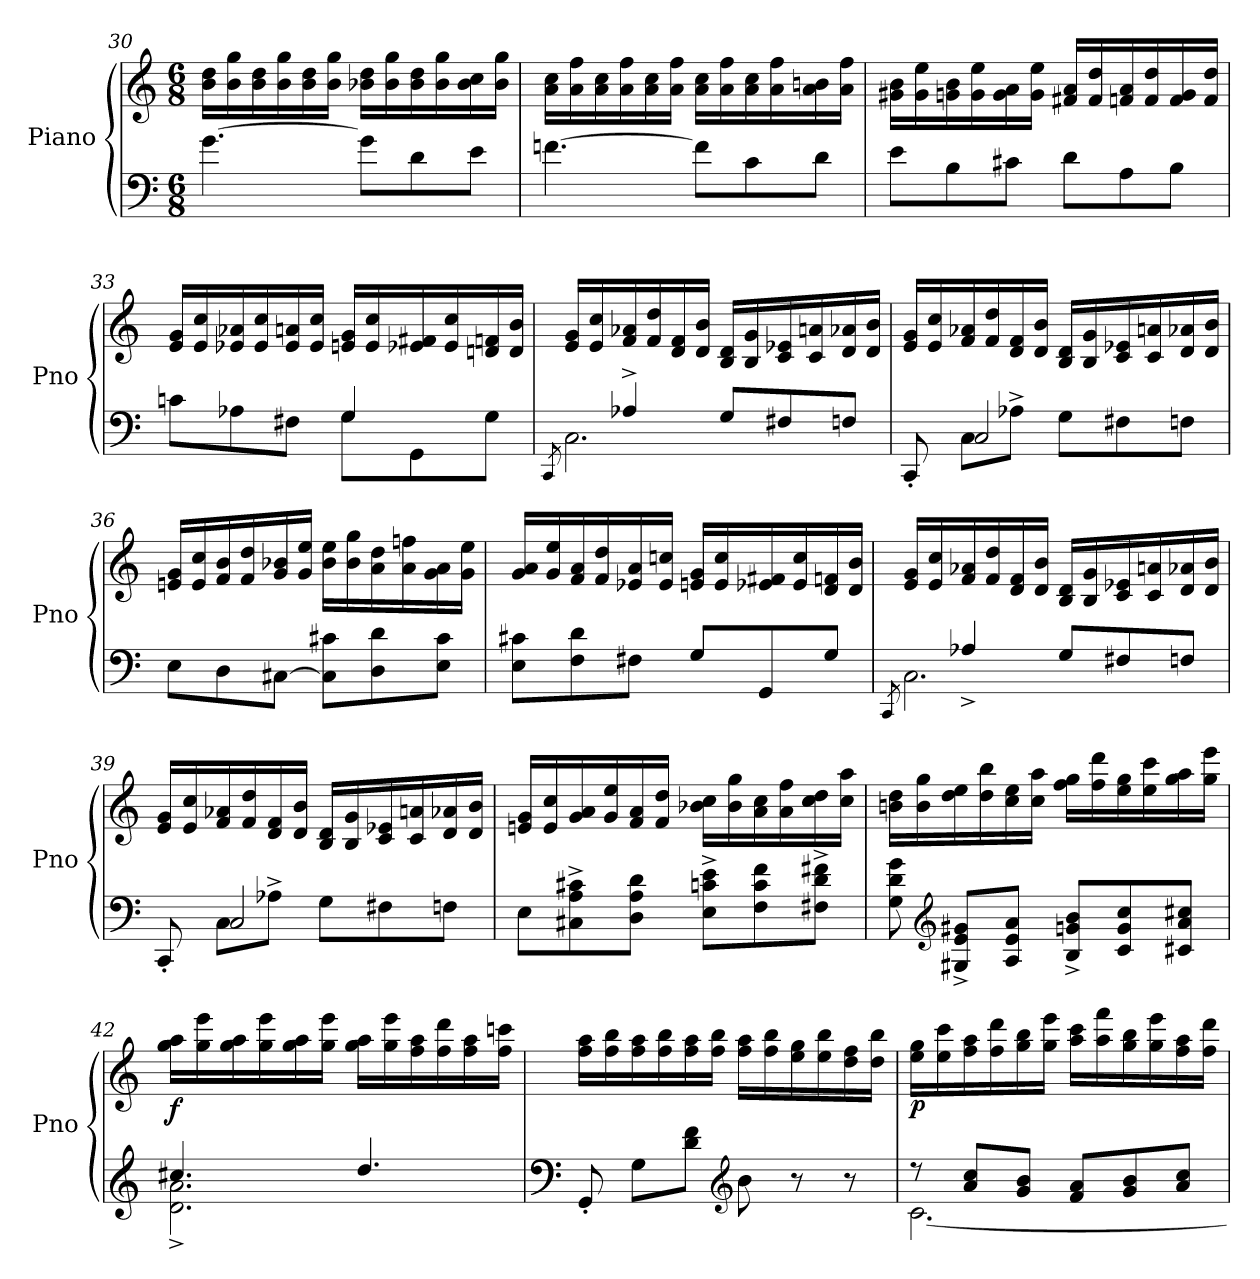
**kern	**kern	**dynam
*part1	*part1	*part1
*staff2	*staff1	*staff1/2
*I"Piano	*	*
*I'Pno	*	*
!!LO:LB:g=z
*clefF4	*clefG2	*
*k[]	*k[]	*
*M6/8	*M6/8	*
=30	=30	=30
[4.g\	16b\ 16dd\LL	.
.	16b\ 16gg\	.
.	16b\ 16dd\	.
.	16b\ 16gg\	.
.	16b\ 16dd\	.
.	16b\ 16gg\JJ	.
8g\L]	16b-X\ 16dd\LL	.
.	16b-\ 16gg\	.
8d\	16b-\ 16dd\	.
.	16b-\ 16gg\	.
8e\J	16b-\ 16cc\	.
.	16b-\ 16gg\JJ	.
=31	=31	=31
[4.fn\	16a\ 16cc\LL	.
.	16a\ 16ff\	.
.	16a\ 16cc\	.
.	16a\ 16ff\	.
.	16a\ 16cc\	.
.	16a\ 16ff\JJ	.
8f\L]	16a\ 16cc\LL	.
.	16a\ 16ff\	.
8c\	16a\ 16cc\	.
.	16a\ 16ff\	.
8d\J	16a\ 16bn\	.
.	16a\ 16ff\JJ	.
=32	=32	=32
8e\L	16g#X\ 16b\LL	.
.	16g#\ 16ee\	.
8B\	16gn\ 16b\	.
.	16g\ 16ee\	.
8c#X\J	16g\ 16a\	.
.	16g\ 16ee\JJ	.
8d\L	16f#X/ 16a/LL	.
.	16f#/ 16dd/	.
8A\	16fn/ 16a/	.
.	16f/ 16dd/	.
8B\J	16f/ 16g/	.
.	16f/ 16dd/JJ	.
!!LO:LB:g=z
=33	=33	=33
*^	*	*
8cn\L	4.ryy	16e/ 16g/LL	.
.	.	16e/ 16cc/	.
8A-X\	.	16e-X/ 16a-X/	.
.	.	16e-/ 16cc/	.
8F#X\J	.	16e-/ 16an/	.
.	.	16e-/ 16cc/JJ	.
8G\L	4G/	16en/ 16g/LL	.
.	.	16e/ 16cc/	.
8GG\	.	16e-X/ 16f#X/	.
.	.	16e-/ 16cc/	.
8G\J	8ryy	16dn/ 16fn/	.
.	.	16d/ 16b/JJ	.
=34	=34	=34	=34
.	8qCC/	.	.
8ryy	2.C\	16e/ 16g/LL	.
.	.	16e/ 16cc/	.
4A-X^/	.	16f/ 16a-X/	.
.	.	16f/ 16dd/	.
.	.	16d/ 16f/	.
.	.	16d/ 16b/JJ	.
8G/L	.	16B/ 16d/LL	.
.	.	16B/ 16g/	.
8F#X/	.	16c/ 16e-X/	.
.	.	16c/ 16an/	.
8Fn/J	.	16d/ 16a-X/	.
.	.	16d/ 16b/JJ	.
!!LO:LB:g=z
=35	=35	=35	=35
8CC'/	8ryy	16e/ 16g/LL	.
.	.	16e/ 16cc/	.
8C\L	2C/	16f/ 16a-X/	.
.	.	16f/ 16dd/	.
8A-X^\J	.	16d/ 16f/	.
.	.	16d/ 16b/JJ	.
8G\L	.	16B/ 16d/LL	.
.	.	16B/ 16g/	.
8F#X\	.	16c/ 16e-X/	.
.	.	16c/ 16an/	.
8Fn\J	8ryy	16d/ 16a-X/	.
.	.	16d/ 16b/JJ	.
*v	*v	*	*
=36	=36	=36
8E\L	16en/ 16g/LL	.
.	16e/ 16cc/	.
8D\	16f/ 16b/	.
.	16f/ 16dd/	.
[8C#X\J	16g/ 16b-X/	.
.	16g/ 16ee/JJ	.
8C#\] 8c#X\L	16b-\ 16ee\LL	.
.	16b-\ 16gg\	.
8D\ 8d\	16a\ 16dd\	.
.	16a\ 16ffn\	.
8E\ 8c#\J	16g\ 16a\	.
.	16g\ 16ee\JJ	.
=37	=37	=37
8E\ 8c#X\L	16g/ 16a/LL	.
.	16g/ 16ee/	.
8F\ 8d\	16f/ 16a/	.
.	16f/ 16dd/	.
8F#X\J	16e-X/ 16a/	.
.	16e-/ 16ccn/JJ	.
8G/L	16en/ 16g/LL	.
.	16e/ 16cc/	.
8GG/	16e-X/ 16f#X/	.
.	16e-/ 16cc/	.
8G/J	16d/ 16fn/	.
.	16d/ 16b/JJ	.
!!LO:LB:g=z
=38	=38	=38
8qCC/	.	.
*^	*	*
2.C\	8ryy	16e/ 16g/LL	.
.	.	16e/ 16cc/	.
.	4A-X^/	16f/ 16a-X/	.
.	.	16f/ 16dd/	.
.	.	16d/ 16f/	.
.	.	16d/ 16b/JJ	.
.	8G/L	16B/ 16d/LL	.
.	.	16B/ 16g/	.
.	8F#X/	16c/ 16e-X/	.
.	.	16c/ 16an/	.
.	8Fn/J	16d/ 16a-X/	.
.	.	16d/ 16b/JJ	.
=39	=39	=39	=39
8CC'/	8ryy	16e/ 16g/LL	.
.	.	16e/ 16cc/	.
8C\L	2C/	16f/ 16a-X/	.
.	.	16f/ 16dd/	.
8A-X^\J	.	16d/ 16f/	.
.	.	16d/ 16b/JJ	.
8G\L	.	16B/ 16d/LL	.
.	.	16B/ 16g/	.
8F#X\	.	16c/ 16e-X/	.
.	.	16c/ 16an/	.
8Fn\J	8ryy	16d/ 16a-X/	.
.	.	16d/ 16b/JJ	.
*v	*v	*	*
=40	=40	=40
8E\L	16en/ 16g/LL	.
.	16e/ 16cc/	.
8C#X\^ 8A\^ 8c#X\^	16g/ 16a/	.
.	16g/ 16ee/	.
8D\ 8A\ 8d\J	16f/ 16a/	.
.	16f/ 16dd/JJ	.
8E\^ 8cn\^ 8e\^L	16b-X\ 16cc\LL	.
.	16b-\ 16gg\	.
8F\ 8c\ 8f\	16a\ 16cc\	.
.	16a\ 16ff\	.
8F#X\^ 8d\^ 8f#X\^J	16cc\ 16dd\	.
.	16cc\ 16aa\JJ	.
!!LO:LB:g=z
=41	=41	=41
8G\ 8d\ 8g\	16bn\ 16dd\LL	.
.	16b\ 16gg\	.
*clefG2	*	*
8G#X/^ 8e/^ 8g#X/^L	16dd\ 16ee\	.
.	16dd\ 16bb\	.
8A/ 8e/ 8a/J	16cc\ 16ee\	.
.	16cc\ 16aa\JJ	.
8B/^ 8gn/^ 8b/^L	16ff\ 16gg\LL	.
.	16ff\ 16ddd\	.
8c/ 8g/ 8cc/	16ee\ 16gg\	.
.	16ee\ 16ccc\	.
8c#X/ 8a/ 8cc#X/J	16gg\ 16aa\	.
.	16gg\ 16eee\JJ	.
=42	=42	=42
*^	*	*
!	!	!	!LO:DY:b
4.cc#X/	2.d\^ 2.a\^	16gg\ 16aa\LL	f
.	.	16gg\ 16eee\	.
.	.	16gg\ 16aa\	.
.	.	16gg\ 16eee\	.
.	.	16gg\ 16aa\	.
.	.	16gg\ 16eee\JJ	.
4.dd/	.	16gg\ 16aa\LL	.
.	.	16gg\ 16eee\	.
.	.	16ff\ 16aa\	.
.	.	16ff\ 16ddd\	.
.	.	16ff\ 16aa\	.
.	.	16ff\ 16cccn\JJ	.
*v	*v	*	*
=43	=43	=43
*clefF4	*	*
8GG'/	16ff\ 16aa\LL	.
.	16ff\ 16bb\	.
8G\L	16ff\ 16aa\	.
.	16ff\ 16bb\	.
8d\ 8f\J	16ff\ 16aa\	.
.	16ff\ 16bb\JJ	.
*clefG2	*	*
8b\	16ff\ 16aa\LL	.
.	16ff\ 16bb\	.
8r	16ee\ 16gg\	.
.	16ee\ 16bb\	.
8r	16dd\ 16ff\	.
.	16dd\ 16bb\JJ	.
!!LO:PB:g=z
=44	=44	=44
*^	*	*
!	!	!	!LO:DY:b
8r	[2.c\	16ee\ 16gg\LL	p
.	.	16ee\ 16ccc\	.
8a/ 8cc/L	.	16ff\ 16aa\	.
.	.	16ff\ 16ddd\	.
8g/ 8b/J	.	16gg\ 16bb\	.
.	.	16gg\ 16eee\JJ	.
8f/ 8a/L	.	16aa\ 16ccc\LL	.
.	.	16aa\ 16fff\	.
8g/ 8b/	.	16gg\ 16bb\	.
.	.	16gg\ 16eee\	.
8a/ 8cc/J	.	16ff\ 16aa\	.
.	.	16ff\ 16ddd\JJ	.
*v	*v	*	*
=	=	=
*-	*-	*-
